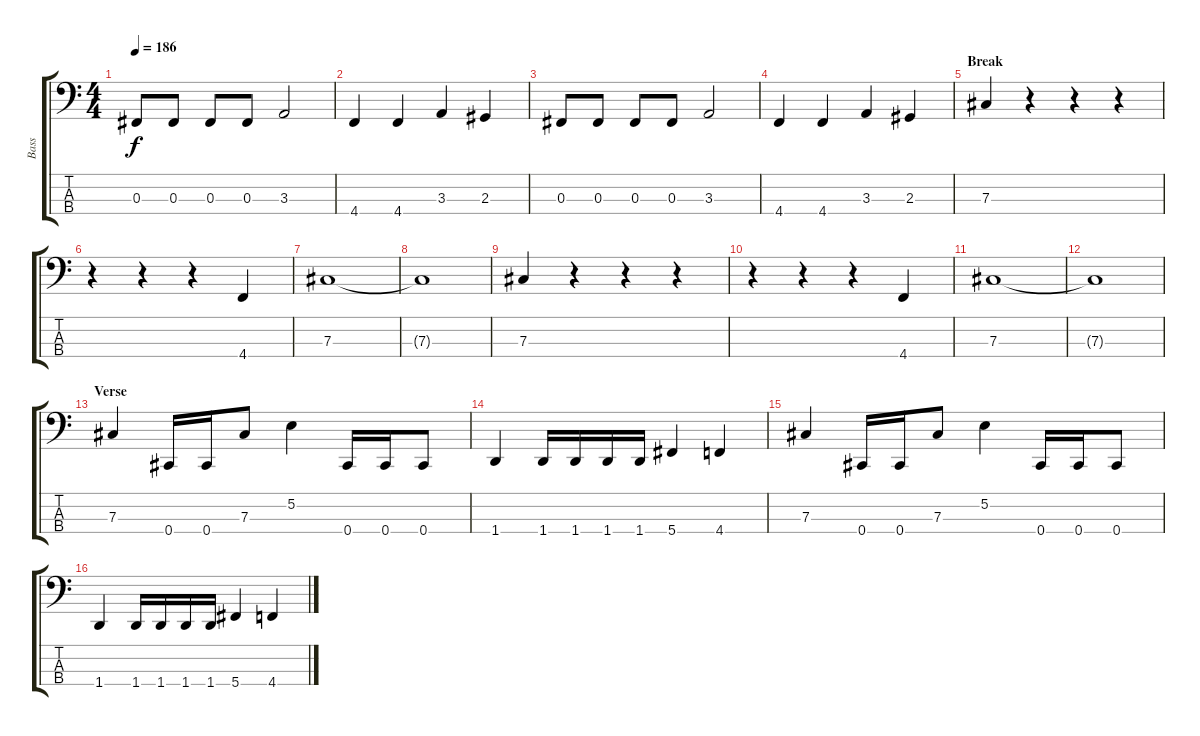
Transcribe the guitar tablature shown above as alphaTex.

\track ("Bass" "Bass") {instrument electricbasspick}
\staff {score tabs}
\tuning (E2 B1 Gb1 Db1) {hide}
\ts (4 4)
\tempo 186
\clef f4
\ks c
0.3.8{dy f} 0.3.8 0.3.8 0.3.8 3.3.2 |
4.4.4 4.4.4 3.3.4 2.3.4 |
0.3.8 0.3.8 0.3.8 0.3.8 3.3.2 |
4.4.4 4.4.4 3.3.4 2.3.4 |
\section ("" "Break")
7.3.4 r.4 r.4 r.4 |
r.4 r.4 r.4 4.4.4 |
7.3.1 |
7.3{t}.1 |
7.3.4 r.4 r.4 r.4 |
r.4 r.4 r.4 4.4.4 |
7.3.1 |
7.3{t}.1 |
\section ("" "Verse")
7.3.4 0.4.16 0.4.16 7.3.8 5.2.4 0.4.16 0.4.16 0.4.8 |
1.4.4 1.4.16 1.4.16 1.4.16 1.4.16 5.4.4 4.4.4 |
7.3.4 0.4.16 0.4.16 7.3.8 5.2.4 0.4.16 0.4.16 0.4.8 |
1.4.4 1.4.16 1.4.16 1.4.16 1.4.16 5.4.4 4.4.4
